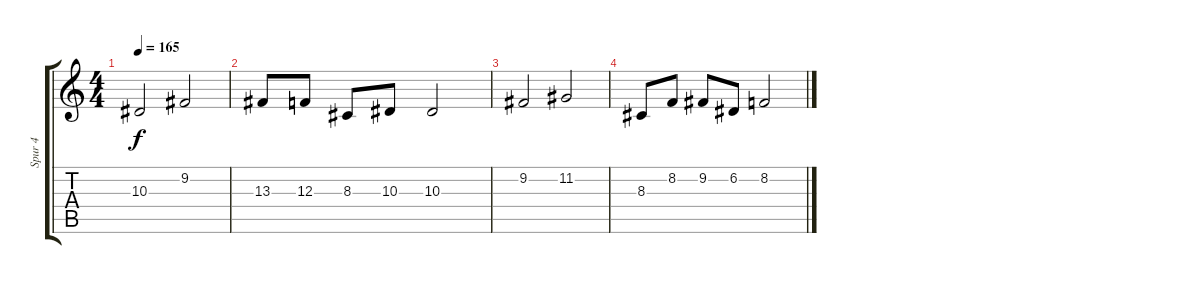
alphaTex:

\track ("Spur 4" "Spur 4") {instrument harmonica}
\staff {score tabs}
\tuning (D4 A3 F3 C3 G2 D2) {hide}
\ts (4 4)
\tempo 165
\clef g2
\ks c
10.3.2{dy f} 9.2.2 |
13.3.8 12.3.8 8.3.8 10.3.8 10.3.2 |
9.2.2 11.2.2 |
8.3.8 8.2.8 9.2.8 6.2.8 8.2.2
